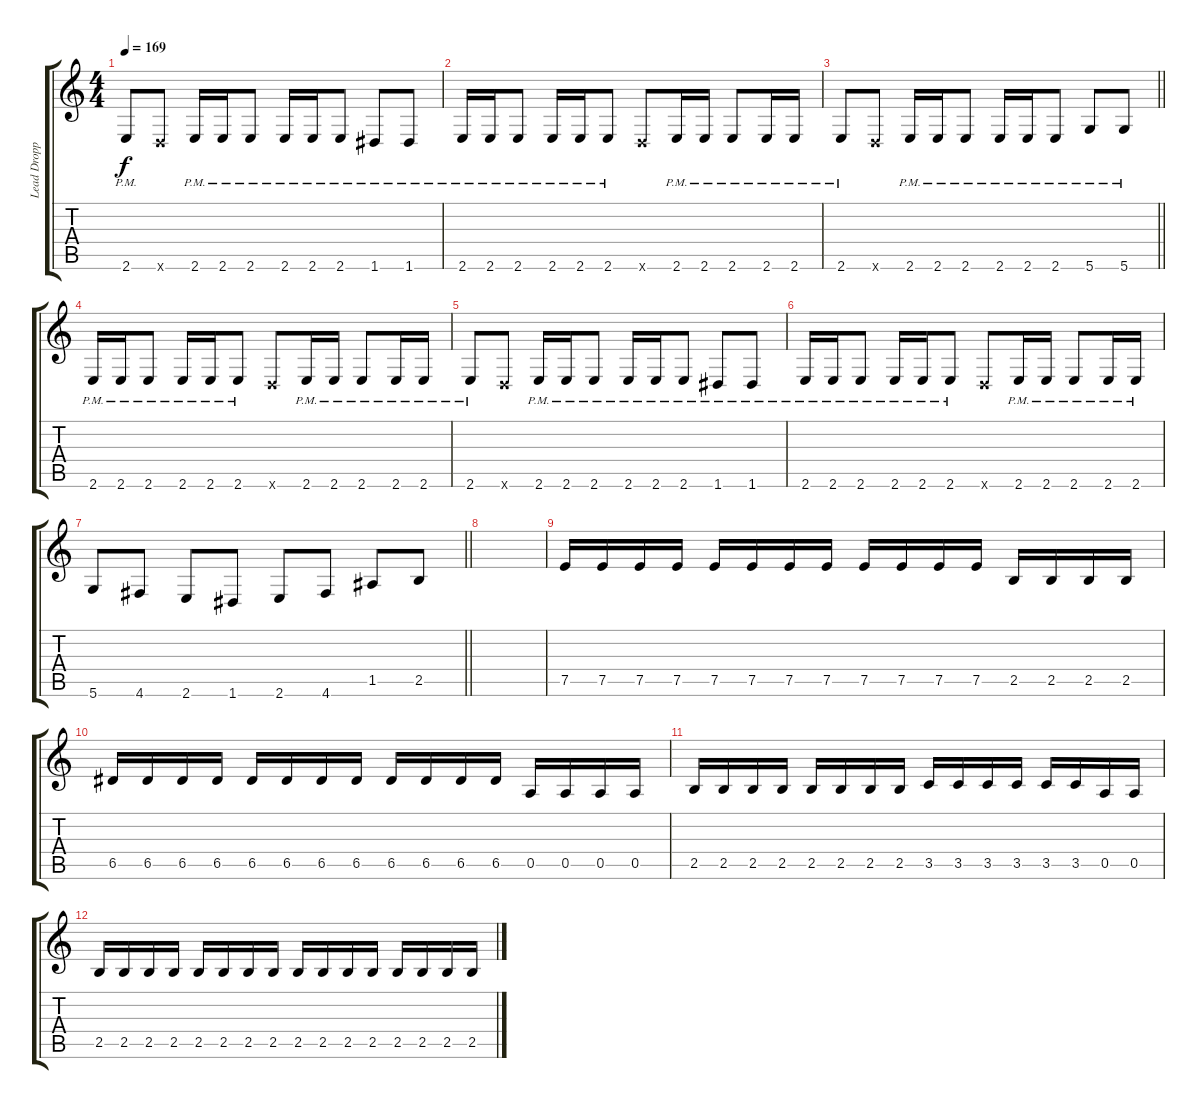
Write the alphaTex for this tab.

\track ("Lead Dropped D " "Lead Dropp") {instrument distortionguitar}
\staff {score tabs}
\tuning (E4 B3 G3 D3 A2 D2) {hide}
\ts (4 4)
\tempo 169
\clef g2
\ks c
2.6{pm}.8{dy f} 0.6{x}.8 2.6{pm}.16 2.6{pm}.16 2.6{pm}.8 2.6{pm}.16 2.6{pm}.16 2.6{pm}.8 1.6{pm}.8 1.6{pm}.8 |
2.6{pm}.16 2.6{pm}.16 2.6{pm}.8 2.6{pm}.16 2.6{pm}.16 2.6{pm}.8 0.6{x}.8 2.6{pm}.16 2.6{pm}.16 2.6{pm}.8 2.6{pm}.16 2.6{pm}.16 |
\barLineRight lightlight
2.6{pm}.8 0.6{x}.8 2.6{pm}.16 2.6{pm}.16 2.6{pm}.8 2.6{pm}.16 2.6{pm}.16 2.6{pm}.8 5.6{pm}.8 5.6{pm}.8 |
2.6{pm}.16 2.6{pm}.16 2.6{pm}.8 2.6{pm}.16 2.6{pm}.16 2.6{pm}.8 0.6{x}.8 2.6{pm}.16 2.6{pm}.16 2.6{pm}.8 2.6{pm}.16 2.6{pm}.16 |
2.6{pm}.8 0.6{x}.8 2.6{pm}.16 2.6{pm}.16 2.6{pm}.8 2.6{pm}.16 2.6{pm}.16 2.6{pm}.8 1.6{pm}.8 1.6{pm}.8 |
2.6{pm}.16 2.6{pm}.16 2.6{pm}.8 2.6{pm}.16 2.6{pm}.16 2.6{pm}.8 0.6{x}.8 2.6{pm}.16 2.6{pm}.16 2.6{pm}.8 2.6{pm}.16 2.6{pm}.16 |
\barLineRight lightlight
5.6.8 4.6.8 2.6.8 1.6.8 2.6.8 4.6.8 1.5.8 2.5.8 |
|
7.5.16 7.5.16 7.5.16 7.5.16 7.5.16 7.5.16 7.5.16 7.5.16 7.5.16 7.5.16 7.5.16 7.5.16 2.5.16 2.5.16 2.5.16 2.5.16 |
6.5.16 6.5.16 6.5.16 6.5.16 6.5.16 6.5.16 6.5.16 6.5.16 6.5.16 6.5.16 6.5.16 6.5.16 0.5.16 0.5.16 0.5.16 0.5.16 |
2.5.16 2.5.16 2.5.16 2.5.16 2.5.16 2.5.16 2.5.16 2.5.16 3.5.16 3.5.16 3.5.16 3.5.16 3.5.16 3.5.16 0.5.16 0.5.16 |
2.5.16 2.5.16 2.5.16 2.5.16 2.5.16 2.5.16 2.5.16 2.5.16 2.5.16 2.5.16 2.5.16 2.5.16 2.5.16 2.5.16 2.5.16 2.5.16
